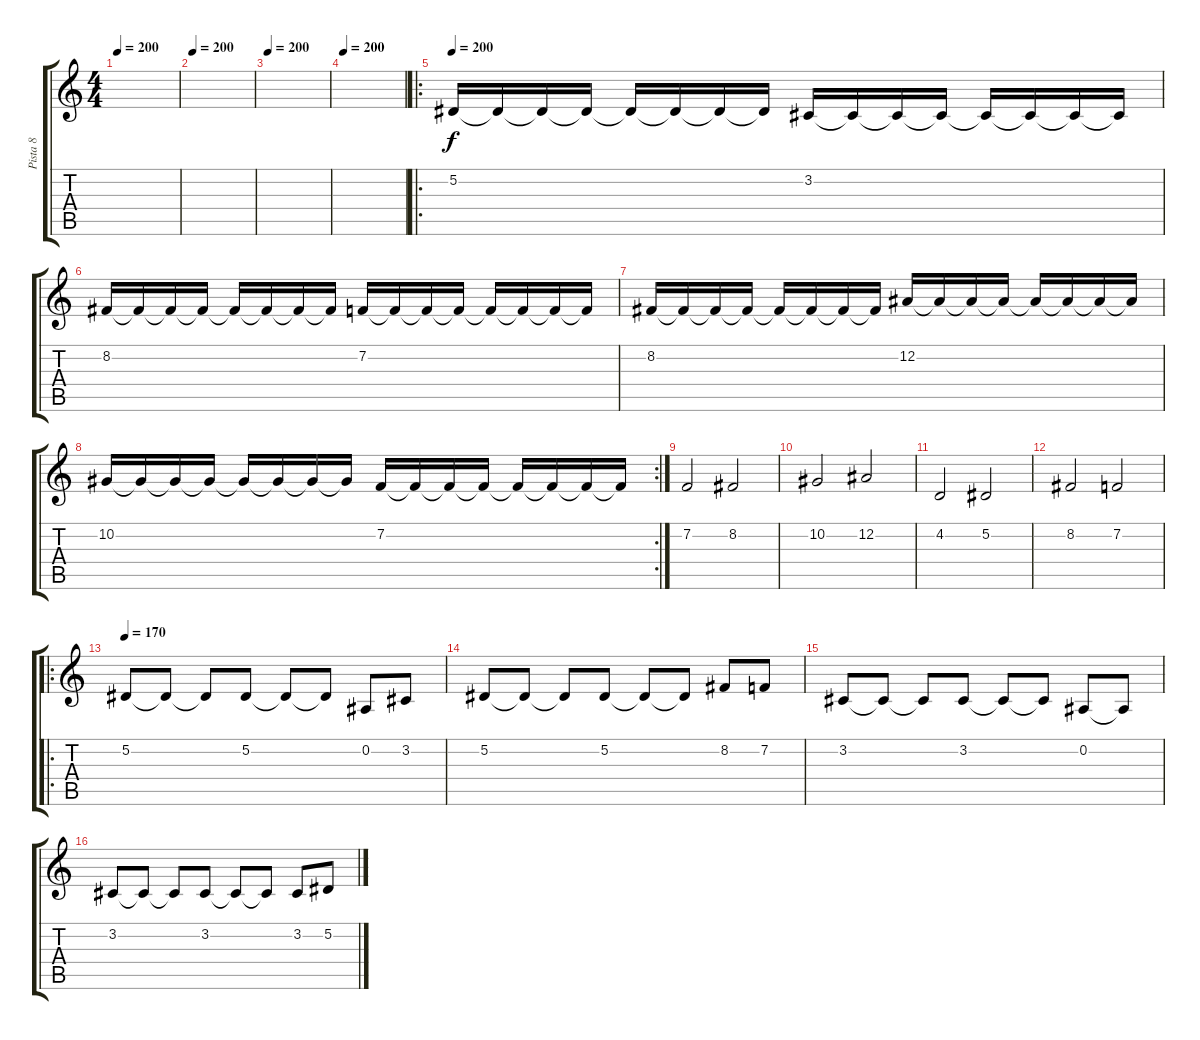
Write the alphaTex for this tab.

\track ("Pista 8" "Pista 8") {instrument englishhorn}
\staff {score tabs}
\tuning (Eb4 Bb3 Gb3 Db3 Ab2 Eb2) {hide}
\ts (4 4)
\tempo 200
\clef g2
\ks c
|
\tempo 200
|
\tempo 200
|
\tempo 200
|
\ro
\tempo 170
\tempo 200
5.2.16 5.2{t}.16 5.2{t}.16 5.2{t}.16 5.2{t}.16 5.2{t}.16 5.2{t}.16 5.2{t}.16 3.2.16 3.2{t}.16 3.2{t}.16 3.2{t}.16 3.2{t}.16 3.2{t}.16 3.2{t}.16 3.2{t}.16 |
8.2.16 8.2{t}.16 8.2{t}.16 8.2{t}.16 8.2{t}.16 8.2{t}.16 8.2{t}.16 8.2{t}.16 7.2.16 7.2{t}.16 7.2{t}.16 7.2{t}.16 7.2{t}.16 7.2{t}.16 7.2{t}.16 7.2{t}.16 |
8.2.16 8.2{t}.16 8.2{t}.16 8.2{t}.16 8.2{t}.16 8.2{t}.16 8.2{t}.16 8.2{t}.16 12.2.16 12.2{t}.16 12.2{t}.16 12.2{t}.16 12.2{t}.16 12.2{t}.16 12.2{t}.16 12.2{t}.16 |
\rc 2
10.2.16 10.2{t}.16 10.2{t}.16 10.2{t}.16 10.2{t}.16 10.2{t}.16 10.2{t}.16 10.2{t}.16 7.2.16 7.2{t}.16 7.2{t}.16 7.2{t}.16 7.2{t}.16 7.2{t}.16 7.2{t}.16 7.2{t}.16 |
7.2.2 8.2.2 |
10.2.2 12.2.2 |
4.2.2 5.2.2 |
8.2.2 7.2.2 |
\ro
\tempo 170
5.2.8 5.2{t}.8 5.2{t}.8 5.2.8 5.2{t}.8 5.2{t}.8 0.2.8 3.2.8 |
5.2.8 5.2{t}.8 5.2{t}.8 5.2.8 5.2{t}.8 5.2{t}.8 8.2.8 7.2.8 |
3.2.8 3.2{t}.8 3.2{t}.8 3.2.8 3.2{t}.8 3.2{t}.8 0.2.8 0.2{t}.8 |
3.2.8 3.2{t}.8 3.2{t}.8 3.2.8 3.2{t}.8 3.2{t}.8 3.2.8 5.2.8
